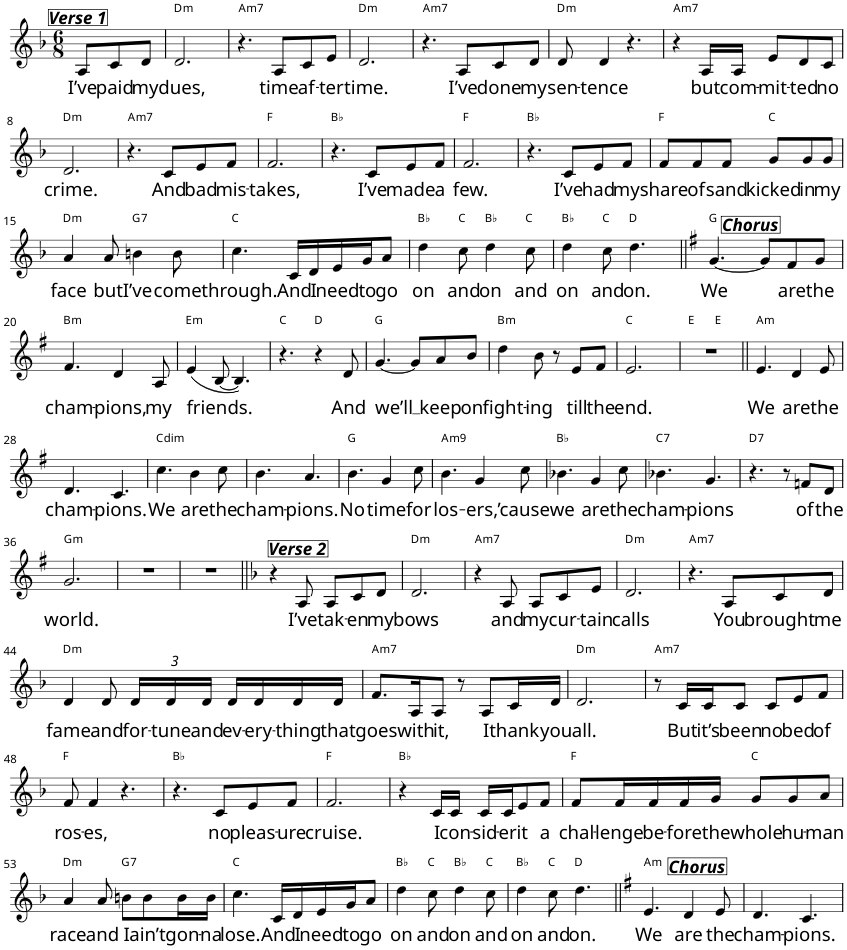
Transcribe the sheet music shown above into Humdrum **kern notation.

**kern	**text	**harte
*part1	*part1	*part1
*staff1	*staff1	*
*I"P1	*	*
*clefG2	*	*
*k[b-]	*	*
*F:	*	*
*M6/8	*	*
=1	=1	=1
!LO:TX:a:Bi:t=Verse 1	!	!
!	!LO:LY:b	!
8A/L	I’ve	.
!	!LO:LY:b	!
8c/	paid	.
!	!LO:LY:b	!
8d/J	my	.
=2	=2	=2
!	!LO:LY:b	!LO:H:kt=m
2.d/	dues,	D:min
=3	=3	=3
!	!	!LO:H:kt=m7
4.r	.	A:min7
!	!LO:LY:b	!
8A/L	time	.
!	!LO:LY:b	!
8c/	af-	.
!	!LO:LY:b	!
8e/J	-ter	.
=4	=4	=4
!	!LO:LY:b	!LO:H:kt=m
2.d/	time.	D:min
=5	=5	=5
!	!	!LO:H:kt=m7
4.r	.	A:min7
!	!LO:LY:b	!
8A/L	I’ve	.
!	!LO:LY:b	!
8c/	done	.
!	!LO:LY:b	!
8d/J	my	.
=6	=6	=6
!	!LO:LY:b	!LO:H:kt=m
8d/	sen-	D:min
!	!LO:LY:b	!
4d/	-tence	.
4.r	.	.
=7	=7	=7
!	!	!LO:H:kt=m7
4r	.	A:min7
!	!LO:LY:b	!
16A/LL	but	.
!	!LO:LY:b	!
16A/JJ	com-	.
!	!LO:LY:b	!
8e/L	-mit-	.
!	!LO:LY:b	!
8d/	-ted	.
!	!LO:LY:b	!
8c/J	no	.
!!LO:LB:g=z
=8	=8	=8
!	!LO:LY:b	!LO:H:kt=m
2.d/	crime.	D:min
=9	=9	=9
!	!	!LO:H:kt=m7
4.r	.	A:min7
!	!LO:LY:b	!
8c/L	And	.
!	!LO:LY:b	!
8e/	bad	.
!	!LO:LY:b	!
8f/J	mis-	.
=10	=10	=10
!	!LO:LY:b	!
2.f/	-takes,	F:maj
=11	=11	=11
4.r	.	Bb:maj
!	!LO:LY:b	!
8c/L	I’ve	.
!	!LO:LY:b	!
8e/	made	.
!	!LO:LY:b	!
8f/J	a	.
=12	=12	=12
!	!LO:LY:b	!
2.f/	few.	F:maj
=13	=13	=13
4.r	.	Bb:maj
!	!LO:LY:b	!
8c/L	I’ve	.
!	!LO:LY:b	!
8e/	had	.
!	!LO:LY:b	!
8f/J	my	.
=14	=14	=14
!	!LO:LY:b	!
8f/L	share	F:maj
!	!LO:LY:b	!
8f/	of	.
!	!LO:LY:b	!
8f/J	sand	.
!	!LO:LY:b	!
8g/L	kicked	C:maj
!	!LO:LY:b	!
8g/	in	.
!	!LO:LY:b	!
8g/J	my	.
!!LO:LB:g=z
=15	=15	=15
!	!LO:LY:b	!LO:H:kt=m
4a/	face	D:min
!	!LO:LY:b	!
8a/	but	.
!	!LO:LY:b	!LO:H:kt=7
4bn\	I’ve	G:7
!	!LO:LY:b	!
8b\	come	.
=16	=16	=16
!	!LO:LY:b	!
4.cc\	through.	C:maj
!	!LO:LY:b	!
16c/LL	And	.
!	!LO:LY:b	!
16d/	I	.
!	!LO:LY:b	!
16e/	need	.
!	!LO:LY:b	!
16g/J	to	.
!	!LO:LY:b	!
8a/J	go	.
=17	=17	=17
!	!LO:LY:b	!
4dd\	on	Bb:maj
!	!LO:LY:b	!
8cc\	and	C:maj
!	!LO:LY:b	!
4dd\	on	Bb:maj
!	!LO:LY:b	!
8cc\	and	C:maj
=18	=18	=18
!	!LO:LY:b	!
4dd\	on	Bb:maj
!	!LO:LY:b	!
8cc\	and	C:maj
!	!LO:LY:b	!
4.dd\	on.	D:maj
=19||	=19||	=19||
*k[f#]	*	*
*G:	*	*
!LO:TX:a:Bi:t=Chorus	!	!
!	!LO:LY:b	!
[4.g/	We	G:maj
8g/L]	.	.
!	!LO:LY:b	!
8f#/	are	.
!	!LO:LY:b	!
8g/J	the	.
!!LO:LB:g=z
=20	=20	=20
!	!LO:LY:b	!LO:H:kt=m
4.f#/	cham-	B:min
!	!LO:LY:b	!
4d/	-pions,	.
!	!LO:LY:b	!
8A/	my	.
=21	=21	=21
!	!LO:LY:b	!LO:H:kt=m
(4e/	friends.	E:min
[8B/	.	.
4.B/])	.	.
=22	=22	=22
4.r	.	C:maj
4r	.	D:maj
!	!LO:LY:b	!
8d/	And	.
=23	=23	=23
!	!LO:LY:b	!
[4.g/	we’ll	G:maj
8g/L]	.	.
!	!LO:LY:b	!
8a/	keep	.
!	!LO:LY:b	!
8b/J	on	.
=24	=24	=24
!	!LO:LY:b	!LO:H:kt=m
4dd\	fight-	B:min
!	!LO:LY:b	!
8b\	-ing	.
8r	.	.
!	!LO:LY:b	!
8e/L	till	.
!	!LO:LY:b	!
8f#/J	the	.
=25	=25	=25
!	!LO:LY:b	!
2.e/	end.	C:maj
=26	=26	=26
*^	*	*
2.r	4.ryy	.	E:maj
.	4.ryy	.	E:maj
=27||	=27||	=27||	=27||
!	!	!LO:LY:b	!LO:H:kt=m
*v	*v	*	*
4.e/	We	A:min
!	!LO:LY:b	!
4d/	are	.
!	!LO:LY:b	!
8e/	the	.
!!LO:LB:g=z
=28	=28	=28
!	!LO:LY:b	!
4.d/	cham-	.
!	!LO:LY:b	!
4.c/	-pions.	.
=29	=29	=29
!	!LO:LY:b	!LO:H:kt=dim
4.cc\	We	C:dim
!	!LO:LY:b	!
4b\	are	.
!	!LO:LY:b	!
8cc\	the	.
=30	=30	=30
!	!LO:LY:b	!
4.b\	cham-	.
!	!LO:LY:b	!
4.a/	-pions.	.
=31	=31	=31
!	!LO:LY:b	!
4.b\	No	G:maj
!	!LO:LY:b	!
4g/	time	.
!	!LO:LY:b	!
8cc\	for	.
=32	=32	=32
!	!LO:LY:b	!LO:H:kt=m9
4.b\	los-	A:min9
!	!LO:LY:b	!
4g/	-ers,	.
!	!LO:LY:b	!
8cc\	’cause	.
=33	=33	=33
!	!LO:LY:b	!
4.b-X\	we	Bb:maj
!	!LO:LY:b	!
4g/	are	.
!	!LO:LY:b	!
8cc\	the	.
=34	=34	=34
!	!LO:LY:b	!LO:H:kt=7
4.b-X\	cham-	C:7
!	!LO:LY:b	!
4.g/	-pions	.
=35	=35	=35
!	!	!LO:H:kt=7
4.r	.	D:7
8r	.	.
!	!LO:LY:b	!
8fn/L	of	.
!	!LO:LY:b	!
8d/J	the	.
!!LO:LB:g=z
=36	=36	=36
!	!LO:LY:b	!LO:H:kt=m
2.g/	world.	G:min
=37	=37	=37
2.r	.	.
=38	=38	=38
2.r	.	.
=39||	=39||	=39||
*k[b-]	*	*
4r	.	.
!LO:TX:a:Bi:t=Verse 2	!	!
!	!LO:LY:b	!
8A/	I’ve	.
!	!LO:LY:b	!
8A/L	tak-	.
!	!LO:LY:b	!
8c/	-en	.
!	!LO:LY:b	!
8d/J	my	.
=40	=40	=40
!	!LO:LY:b	!LO:H:kt=m
2.d/	bows	D:min
=41	=41	=41
!	!	!LO:H:kt=m7
4r	.	A:min7
!	!LO:LY:b	!
8A/	and	.
!	!LO:LY:b	!
8A/L	my	.
!	!LO:LY:b	!
8c/	cur-	.
!	!LO:LY:b	!
8e/J	-tain	.
=42	=42	=42
!	!LO:LY:b	!LO:H:kt=m
2.d/	calls	D:min
=43	=43	=43
!	!	!LO:H:kt=m7
4.r	.	A:min7
!	!LO:LY:b	!
8A/L	You	.
!	!LO:LY:b	!
8c/	brought	.
!	!LO:LY:b	!
8d/J	me	.
!!LO:LB:g=z
=44	=44	=44
!	!LO:LY:b	!LO:H:kt=m
4d/	fame	D:min
!	!LO:LY:b	!
8d/	and	.
*Xbrackettup	*	*
!	!LO:LY:b	!
24d/LL	for-	.
!	!LO:LY:b	!
24d/	-tune	.
!	!LO:LY:b	!
24d/JJ	and	.
!	!LO:LY:b	!
16d/LL	ev-	.
!	!LO:LY:b	!
16d/	-ery-	.
!	!LO:LY:b	!
16d/	-thing	.
!	!LO:LY:b	!
16d/JJ	that	.
=45	=45	=45
!	!LO:LY:b	!LO:H:kt=m7
8.f/L	goes	A:min7
!	!LO:LY:b	!
16A/K	with	.
!	!LO:LY:b	!
8A/J	it,	.
8r	.	.
!	!LO:LY:b	!
8A/L	I	.
!	!LO:LY:b	!
16c/L	thank	.
!	!LO:LY:b	!
16d/JJ	you	.
=46	=46	=46
!	!LO:LY:b	!LO:H:kt=m
2.d/	all.	D:min
=47	=47	=47
!	!	!LO:H:kt=m7
8r	.	A:min7
!	!LO:LY:b	!
16c/LL	But	.
!	!LO:LY:b	!
16c/J	it’s	.
!	!LO:LY:b	!
8c/J	been	.
!	!LO:LY:b	!
8c/L	no	.
!	!LO:LY:b	!
8e/	bed	.
!	!LO:LY:b	!
8f/J	of	.
!!LO:LB:g=z
=48	=48	=48
!	!LO:LY:b	!
8f/	ros-	F:maj
!	!LO:LY:b	!
4f/	-es,	.
4.r	.	.
=49	=49	=49
4.r	.	Bb:maj
!	!LO:LY:b	!
8c/L	no	.
!	!LO:LY:b	!
8e/	pleas-	.
!	!LO:LY:b	!
8f/J	-ure	.
=50	=50	=50
!	!LO:LY:b	!
2.f/	cruise.	F:maj
=51	=51	=51
4r	.	Bb:maj
!	!LO:LY:b	!
16c/LL	I	.
!	!LO:LY:b	!
16c/JJ	con-	.
!	!LO:LY:b	!
16c/LL	-sid-	.
!	!LO:LY:b	!
16c/J	-er	.
!	!LO:LY:b	!
8e/	it	.
!	!LO:LY:b	!
8f/J	a	.
=52	=52	=52
!	!LO:LY:b	!
8f/L	chal-	F:maj
!	!LO:LY:b	!
16f/L	-lenge	.
!	!LO:LY:b	!
16f/	be-	.
!	!LO:LY:b	!
16f/	-fore	.
!	!LO:LY:b	!
16g/JJ	the	.
!	!LO:LY:b	!
8g/L	whole	C:maj
!	!LO:LY:b	!
8g/	hu-	.
!	!LO:LY:b	!
8a/J	-man	.
!!LO:LB:g=z
=53	=53	=53
!	!LO:LY:b	!LO:H:kt=m
4a/	race	D:min
!	!LO:LY:b	!
8a/	and	.
!	!LO:LY:b	!LO:H:kt=7
8bn\L	I	G:7
!	!LO:LY:b	!
8b\	ain’t	.
!	!LO:LY:b	!
16b\L	gon-	.
!	!LO:LY:b	!
16b\JJ	-na	.
=54	=54	=54
!	!LO:LY:b	!
4.cc\	lose.	C:maj
!	!LO:LY:b	!
16c/LL	And	.
!	!LO:LY:b	!
16d/	I	.
!	!LO:LY:b	!
16e/	need	.
!	!LO:LY:b	!
16g/J	to	.
!	!LO:LY:b	!
8a/J	go	.
=55	=55	=55
!	!LO:LY:b	!
4dd\	on	Bb:maj
!	!LO:LY:b	!
8cc\	and	C:maj
!	!LO:LY:b	!
4dd\	on	Bb:maj
!	!LO:LY:b	!
8cc\	and	C:maj
=56	=56	=56
!	!LO:LY:b	!
4dd\	on	Bb:maj
!	!LO:LY:b	!
8cc\	and	C:maj
!	!LO:LY:b	!
4.dd\	on.	D:maj
=57||	=57||	=57||
*k[f#]	*	*
!LO:TX:a:Bi:t=Chorus	!	!
!	!LO:LY:b	!LO:H:kt=m
4.e/	We	A:min
!	!LO:LY:b	!
4d/	are	.
!	!LO:LY:b	!
8e/	the	.
=58	=58	=58
!	!LO:LY:b	!
4.d/	cham-	.
!	!LO:LY:b	!
4.c/	-pions.	.
=	=	=
*-	*-	*-
